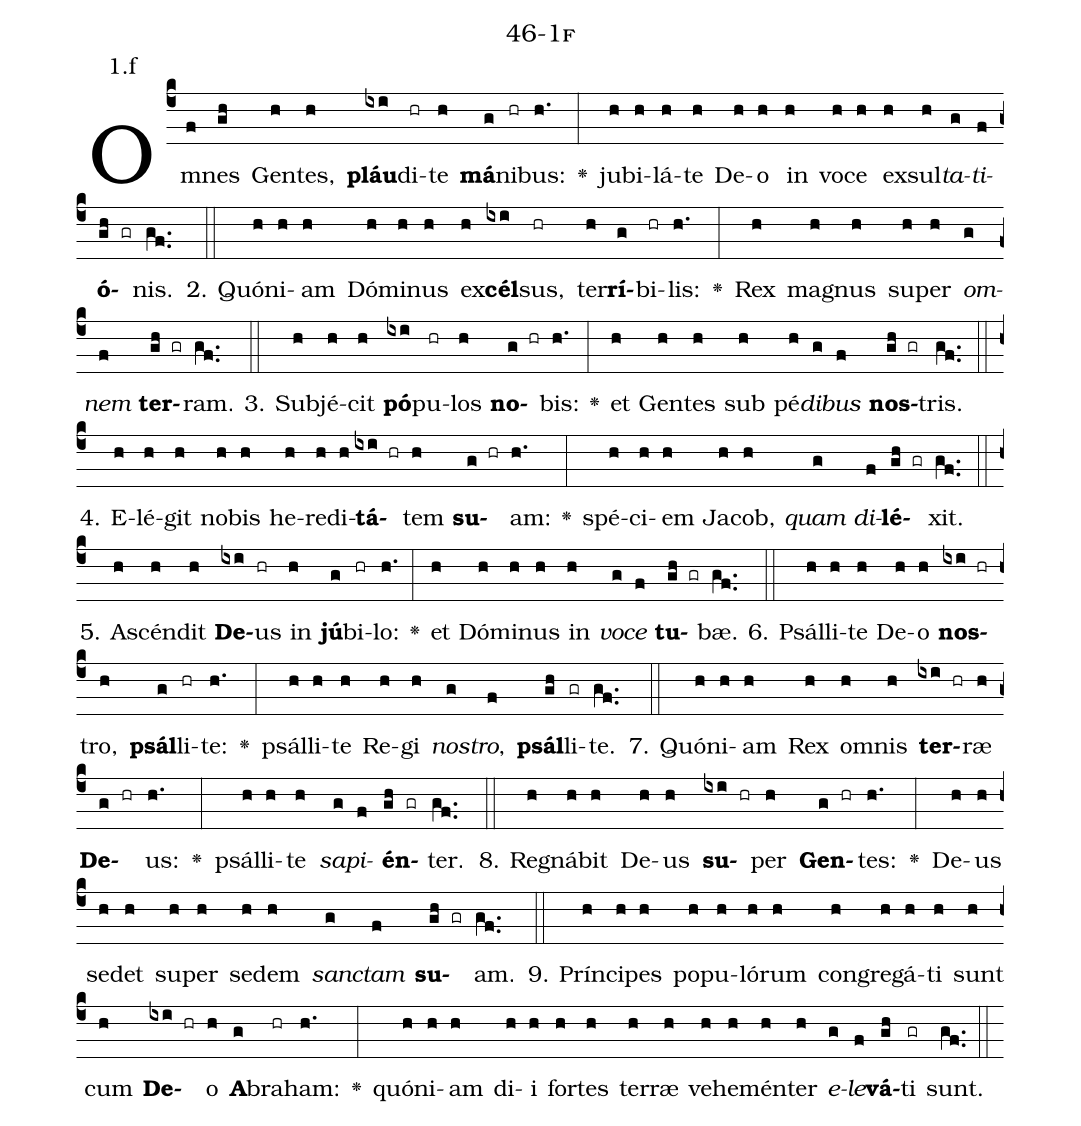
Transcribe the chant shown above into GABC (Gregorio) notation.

name: 46-1f;
annotation: 1.f;
%%
(c4)Om(f)nes(gh) Gen(h)tes,(h) <b>pláu</b>(ixi)di(hr)te(h) <b>má</b>(g)ni(hr)bus:(h.) <v>\greheightstar</v>(:) ju(h)bi(h)lá(h)te(h) De(h)o(h) in(h) vo(h)ce(h) ex(h)sul(h)<i>ta</i>(g)<i>ti</i>(f)<b>ó</b>(gh gr)nis.(gf..) (::)
2. Quón(h)i(h)am(h) Dó(h)mi(h)nus(h) ex(h)<b>cél</b>(ixi)sus,(hr) ter(h)<b>rí</b>(g)bi(hr)lis:(h.) <v>\greheightstar</v>(:) Rex(h) ma(h)gnus(h) su(h)per(h) <i>om</i>(g)<i>nem</i>(f) <b>ter</b>(gh gr)ram.(gf..) (::)
3. Sub(h)jé(h)cit(h) <b>pó</b>(ixi)pu(hr)los(h) <b>no</b>(g hr)bis:(h.) <v>\greheightstar</v>(:) et(h) Gen(h)tes(h) sub(h) pé(h)<i>di</i>(g)<i>bus</i>(f) <b>nos</b>(gh gr)tris.(gf..) (::)
4. E(h)lé(h)git(h) no(h)bis(h) he(h)re(h)di(h)<b>tá</b>(ixi hr)tem(h) <b>su</b>(g hr)am:(h.) <v>\greheightstar</v>(:) spé(h)ci(h)em(h) Ja(h)cob,(h) <i>quam</i>(g) <i>di</i>(f)<b>lé</b>(gh gr)xit.(gf..) (::)
5. A(h)scén(h)dit(h) <b>De</b>(ixi)us(hr) in(h) <b>jú</b>(g)bi(hr)lo:(h.) <v>\greheightstar</v>(:) et(h) Dó(h)mi(h)nus(h) in(h) <i>vo</i>(g)<i>ce</i>(f) <b>tu</b>(gh gr)bæ.(gf..) (::)
6. Psál(h)li(h)te(h) De(h)o(h) <b>nos</b>(ixi hr)tro,(h) <b>psál</b>(g)li(hr)te:(h.) <v>\greheightstar</v>(:) psál(h)li(h)te(h) Re(h)gi(h) <i>nos</i>(g)<i>tro</i>,(f) <b>psál</b>(gh)li(gr)te.(gf..) (::)
7. Quón(h)i(h)am(h) Rex(h) om(h)nis(h) <b>ter</b>(ixi hr)ræ(h) <b>De</b>(g hr)us:(h.) <v>\greheightstar</v>(:) psál(h)li(h)te(h) <i>sa</i>(g)<i>pi</i>(f)<b>én</b>(gh gr)ter.(gf..) (::)
8. Re(h)gná(h)bit(h) De(h)us(h) <b>su</b>(ixi hr)per(h) <b>Gen</b>(g hr)tes:(h.) <v>\greheightstar</v>(:) De(h)us(h) se(h)det(h) su(h)per(h) se(h)dem(h) <i>sanc</i>(g)<i>tam</i>(f) <b>su</b>(gh gr)am.(gf..) (::)
9. Prín(h)ci(h)pes(h) po(h)pu(h)ló(h)rum(h) con(h)gre(h)gá(h)ti(h) sunt(h) cum(h) <b>De</b>(ixi hr)o(h) <b>A</b>(g)bra(hr)ham:(h.) <v>\greheightstar</v>(:) quón(h)i(h)am(h) di(h)i(h) for(h)tes(h) ter(h)ræ(h) ve(h)he(h)mén(h)ter(h) <i>e</i>(g)<i>le</i>(f)<b>vá</b>(gh)ti(gr) sunt.(gf..) (::)
